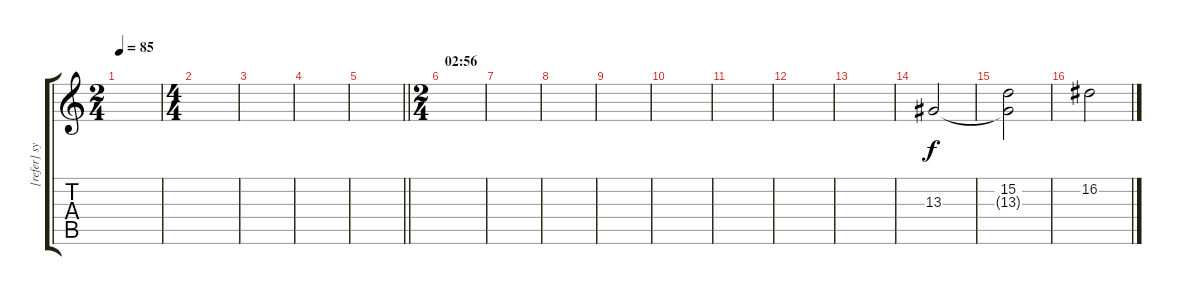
\track ("[refer] synth" "[refer] sy") {instrument drawbarorgan}
\staff {score tabs}
\tuning (E4 B3 G3 D3 A2 E2) {hide}
\ts (2 4)
\tempo 85
\clef g2
\ks c
|
\ts (4 4)
|
|
|
\barLineRight lightlight
|
\ts (2 4)
\section ("" "02:56")
|
|
|
|
|
|
|
|
13.3.2{instrument stringensemble1} |
(15.2 13.3{t}).2 |
16.2.2
